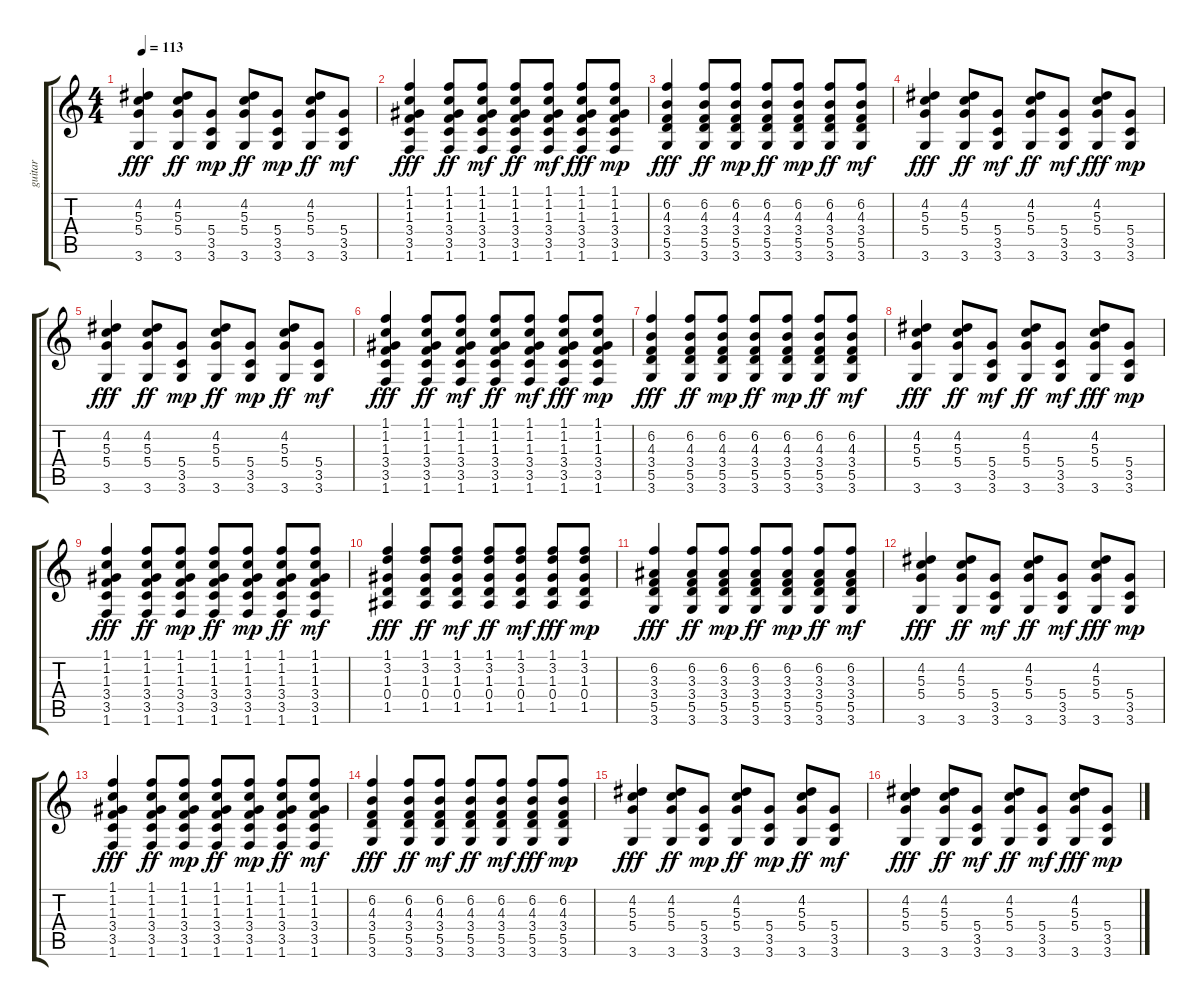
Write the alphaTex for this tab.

\track ("guitar" "guitar") {instrument acousticguitarnylon}
\staff {score tabs}
\tuning (E4 B3 G3 D3 A2 E2) {hide}
\ts (4 4)
\tempo 113
\clef g2
\ks c
(4.2 5.3 5.4 3.6).4{dy fff} (4.2 5.3 5.4 3.6).8{dy ff} (5.4 3.5 3.6).8{dy mp} (4.2 5.3 5.4 3.6).8{dy ff} (5.4 3.5 3.6).8{dy mp} (4.2 5.3 5.4 3.6).8{dy ff} (5.4 3.5 3.6).8{dy mf} |
(1.1 1.2 1.3 3.4 3.5 1.6).4{dy fff} (1.1 1.2 1.3 3.4 3.5 1.6).8{dy ff} (1.1 1.2 1.3 3.4 3.5 1.6).8{dy mf} (1.1 1.2 1.3 3.4 3.5 1.6).8{dy ff} (1.1 1.2 1.3 3.4 3.5 1.6).8{dy mf} (1.1 1.2 1.3 3.4 3.5 1.6).8{dy fff} (1.1 1.2 1.3 3.4 3.5 1.6).8{dy mp} |
(6.2 4.3 3.4 5.5 3.6).4{dy fff} (6.2 4.3 3.4 5.5 3.6).8{dy ff} (6.2 4.3 3.4 5.5 3.6).8{dy mp} (6.2 4.3 3.4 5.5 3.6).8{dy ff} (6.2 4.3 3.4 5.5 3.6).8{dy mp} (6.2 4.3 3.4 5.5 3.6).8{dy ff} (6.2 4.3 3.4 5.5 3.6).8{dy mf} |
(4.2 5.3 5.4 3.6).4{dy fff} (4.2 5.3 5.4 3.6).8{dy ff} (5.4 3.5 3.6).8{dy mf} (4.2 5.3 5.4 3.6).8{dy ff} (5.4 3.5 3.6).8{dy mf} (4.2 5.3 5.4 3.6).8{dy fff} (5.4 3.5 3.6).8{dy mp} |
(4.2 5.3 5.4 3.6).4{dy fff} (4.2 5.3 5.4 3.6).8{dy ff} (5.4 3.5 3.6).8{dy mp} (4.2 5.3 5.4 3.6).8{dy ff} (5.4 3.5 3.6).8{dy mp} (4.2 5.3 5.4 3.6).8{dy ff} (5.4 3.5 3.6).8{dy mf} |
(1.1 1.2 1.3 3.4 3.5 1.6).4{dy fff} (1.1 1.2 1.3 3.4 3.5 1.6).8{dy ff} (1.1 1.2 1.3 3.4 3.5 1.6).8{dy mf} (1.1 1.2 1.3 3.4 3.5 1.6).8{dy ff} (1.1 1.2 1.3 3.4 3.5 1.6).8{dy mf} (1.1 1.2 1.3 3.4 3.5 1.6).8{dy fff} (1.1 1.2 1.3 3.4 3.5 1.6).8{dy mp} |
(6.2 4.3 3.4 5.5 3.6).4{dy fff} (6.2 4.3 3.4 5.5 3.6).8{dy ff} (6.2 4.3 3.4 5.5 3.6).8{dy mp} (6.2 4.3 3.4 5.5 3.6).8{dy ff} (6.2 4.3 3.4 5.5 3.6).8{dy mp} (6.2 4.3 3.4 5.5 3.6).8{dy ff} (6.2 4.3 3.4 5.5 3.6).8{dy mf} |
(4.2 5.3 5.4 3.6).4{dy fff} (4.2 5.3 5.4 3.6).8{dy ff} (5.4 3.5 3.6).8{dy mf} (4.2 5.3 5.4 3.6).8{dy ff} (5.4 3.5 3.6).8{dy mf} (4.2 5.3 5.4 3.6).8{dy fff} (5.4 3.5 3.6).8{dy mp} |
(1.1 1.2 1.3 3.4 3.5 1.6).4{dy fff} (1.1 1.2 1.3 3.4 3.5 1.6).8{dy ff} (1.1 1.2 1.3 3.4 3.5 1.6).8{dy mp} (1.1 1.2 1.3 3.4 3.5 1.6).8{dy ff} (1.1 1.2 1.3 3.4 3.5 1.6).8{dy mp} (1.1 1.2 1.3 3.4 3.5 1.6).8{dy ff} (1.1 1.2 1.3 3.4 3.5 1.6).8{dy mf} |
(1.1 3.2 1.3 0.4 1.5).4{dy fff} (1.1 3.2 1.3 0.4 1.5).8{dy ff} (1.1 3.2 1.3 0.4 1.5).8{dy mf} (1.1 3.2 1.3 0.4 1.5).8{dy ff} (1.1 3.2 1.3 0.4 1.5).8{dy mf} (1.1 3.2 1.3 0.4 1.5).8{dy fff} (1.1 3.2 1.3 0.4 1.5).8{dy mp} |
(6.2 3.3 3.4 5.5 3.6).4{dy fff} (6.2 3.3 3.4 5.5 3.6).8{dy ff} (6.2 3.3 3.4 5.5 3.6).8{dy mp} (6.2 3.3 3.4 5.5 3.6).8{dy ff} (6.2 3.3 3.4 5.5 3.6).8{dy mp} (6.2 3.3 3.4 5.5 3.6).8{dy ff} (6.2 3.3 3.4 5.5 3.6).8{dy mf} |
(4.2 5.3 5.4 3.6).4{dy fff} (4.2 5.3 5.4 3.6).8{dy ff} (5.4 3.5 3.6).8{dy mf} (4.2 5.3 5.4 3.6).8{dy ff} (5.4 3.5 3.6).8{dy mf} (4.2 5.3 5.4 3.6).8{dy fff} (5.4 3.5 3.6).8{dy mp} |
(1.1 1.2 1.3 3.4 3.5 1.6).4{dy fff} (1.1 1.2 1.3 3.4 3.5 1.6).8{dy ff} (1.1 1.2 1.3 3.4 3.5 1.6).8{dy mp} (1.1 1.2 1.3 3.4 3.5 1.6).8{dy ff} (1.1 1.2 1.3 3.4 3.5 1.6).8{dy mp} (1.1 1.2 1.3 3.4 3.5 1.6).8{dy ff} (1.1 1.2 1.3 3.4 3.5 1.6).8{dy mf} |
(6.2 4.3 3.4 5.5 3.6).4{dy fff} (6.2 4.3 3.4 5.5 3.6).8{dy ff} (6.2 4.3 3.4 5.5 3.6).8{dy mf} (6.2 4.3 3.4 5.5 3.6).8{dy ff} (6.2 4.3 3.4 5.5 3.6).8{dy mf} (6.2 4.3 3.4 5.5 3.6).8{dy fff} (6.2 4.3 3.4 5.5 3.6).8{dy mp} |
(4.2 5.3 5.4 3.6).4{dy fff} (4.2 5.3 5.4 3.6).8{dy ff} (5.4 3.5 3.6).8{dy mp} (4.2 5.3 5.4 3.6).8{dy ff} (5.4 3.5 3.6).8{dy mp} (4.2 5.3 5.4 3.6).8{dy ff} (5.4 3.5 3.6).8{dy mf} |
(4.2 5.3 5.4 3.6).4{dy fff} (4.2 5.3 5.4 3.6).8{dy ff} (5.4 3.5 3.6).8{dy mf} (4.2 5.3 5.4 3.6).8{dy ff} (5.4 3.5 3.6).8{dy mf} (4.2 5.3 5.4 3.6).8{dy fff} (5.4 3.5 3.6).8{dy mp}
